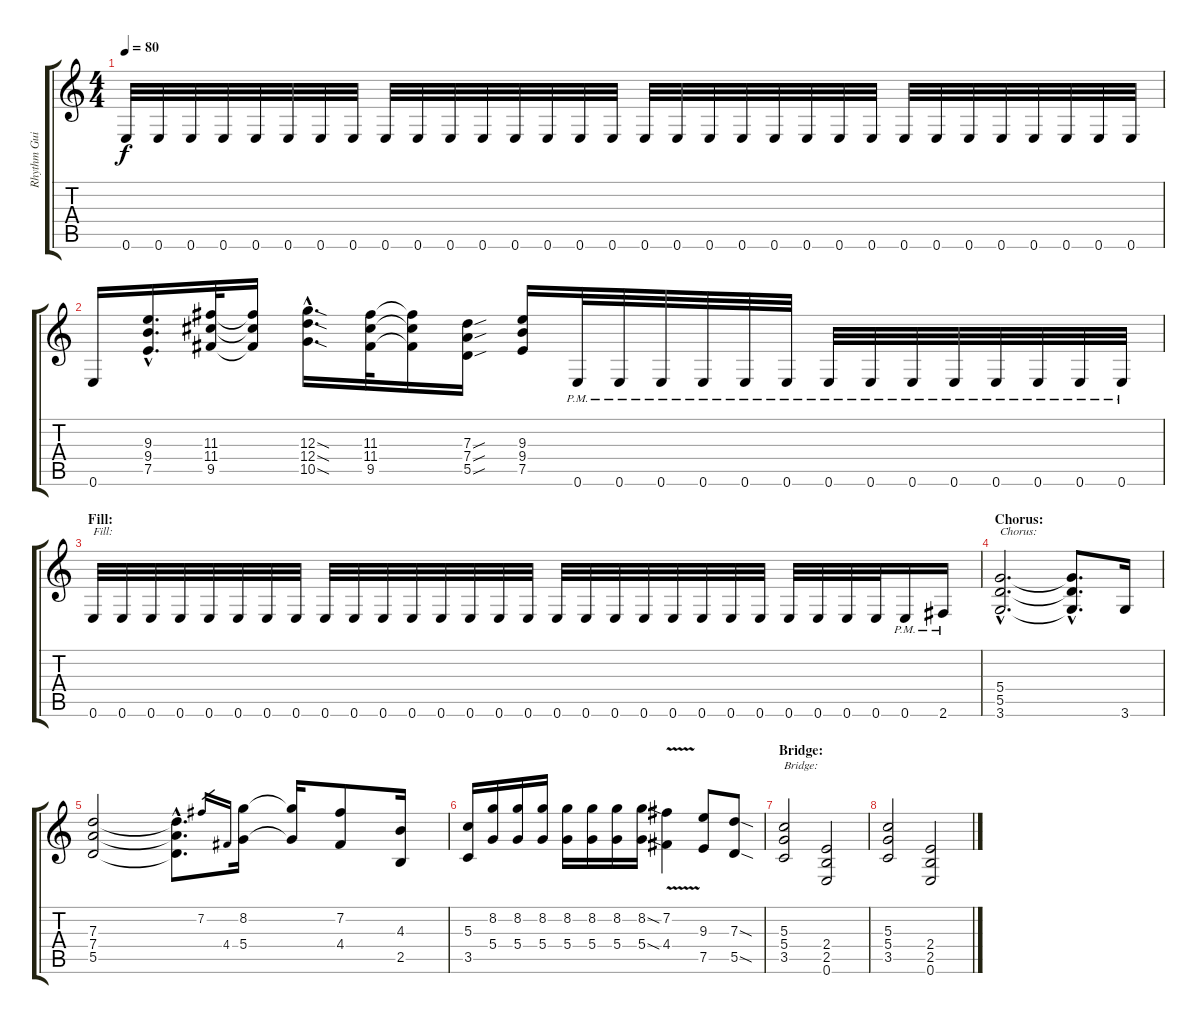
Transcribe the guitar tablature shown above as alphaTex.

\track ("Rhythm Guitar 1" "Rhythm Gui") {instrument overdrivenguitar}
\staff {score tabs}
\tuning (E4 B3 G3 D3 A2 E2) {hide}
\ts (4 4)
\tempo 80
\clef g2
\ks c
0.6.32{dy f} 0.6.32 0.6.32 0.6.32 0.6.32 0.6.32 0.6.32 0.6.32 0.6.32 0.6.32 0.6.32 0.6.32 0.6.32 0.6.32 0.6.32 0.6.32 0.6.32 0.6.32 0.6.32 0.6.32 0.6.32 0.6.32 0.6.32 0.6.32 0.6.32 0.6.32 0.6.32 0.6.32 0.6.32 0.6.32 0.6.32 0.6.32 |
0.6.16 (9.3{hac} 9.4{hac} 7.5{hac}).16{d} (11.3 11.4 9.5).32 (11.3{t} 11.4{t} 9.5{t}).16 (12.3{sod hac} 12.4{sod hac} 10.5{sod hac}).16{d} (11.3 11.4 9.5).32 (11.3{t} 11.4{t} 9.5{t}).16 (7.3{sou} 7.4{sou} 5.5{sou}).16 (9.3 9.4 7.5).16 0.6{pm}.32 0.6{pm}.32 0.6{pm}.32 0.6{pm}.32 0.6{pm}.32 0.6{pm}.32 0.6{pm}.32 0.6{pm}.32 0.6{pm}.32 0.6{pm}.32 0.6{pm}.32 0.6{pm}.32 0.6{pm}.32 0.6{pm}.32 |
\section ("" "Fill:")
0.6.32{txt "Fill:"} 0.6.32 0.6.32 0.6.32 0.6.32 0.6.32 0.6.32 0.6.32 0.6.32 0.6.32 0.6.32 0.6.32 0.6.32 0.6.32 0.6.32 0.6.32 0.6.32 0.6.32 0.6.32 0.6.32 0.6.32 0.6.32 0.6.32 0.6.32 0.6.32 0.6.32 0.6.32 0.6.32 0.6{pm}.16 2.6{pm}.16 |
\section ("" "Chorus:")
(5.4{hac} 5.5{hac} 3.6{hac}).2{d txt "Chorus:"} (5.4{hac t} 5.5{hac t} 3.6{hac t}).8{d} 3.6.16 |
(7.3 7.4 5.5).2 (7.3{hac t} 7.4{hac t} 5.5{hac t}).8{d} 7.2.16{gr} 4.4.16{gr} (8.2 5.4).16 (8.2{t} 5.4{t}).16 (7.2 4.4).8 (4.3 2.5).16 |
(5.3 3.5).16 (8.2 5.4).16 (8.2 5.4).16 (8.2 5.4).16 (8.2 5.4).16 (8.2 5.4).16 (8.2 5.4).16 (8.2{sod} 5.4{sod}).16 (7.2{v} 4.4).4 (9.3 7.5).8 (7.3{sod} 5.5{sod}).8 |
\section ("" "Bridge:")
(5.3 5.4 3.5).2{txt "Bridge:"} (2.4 2.5 0.6).2 |
(5.3 5.4 3.5).2 (2.4 2.5 0.6).2
